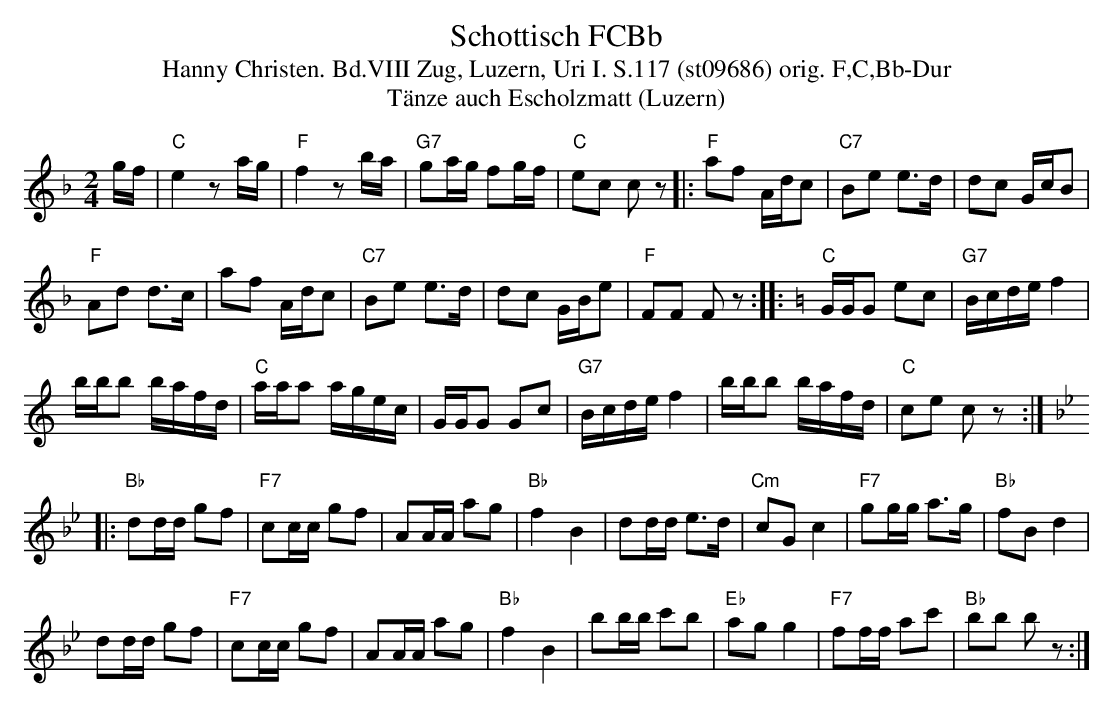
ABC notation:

X:1
T: Schottisch FCBb
T:Hanny Christen. Bd.VIII Zug, Luzern, Uri I. S.117 (st09686) orig. F,C,Bb-Dur
T: T\"anze auch Escholzmatt (Luzern)
M:2/4
L:1/16
K:F
gf | "C"e4 z2ag | "F"f4z2 ba | "G7"g2ag f2gf | "C"e2c2 c2z2 |: "F"a2f2 Adc2 | "C7"B2e2 e3d | d2c2 GcB2 |
"F"A2d2 d3c | a2f2 Adc2 | "C7"B2e2 e3d | d2c2 GBe2 | "F"F2F2 F2z2 :: [K:C] "C"GGG2 e2c2 | "G7"Bcde f4 |
bbb2 bafd | "C"aaa2 agec | GGG2 G2c2 | "G7"Bcde f4 | bbb2 bafd | "C"c2e2 c2z2 :: [K:Bb]
"Bb"d2dd g2f2 | "F7"c2cc g2f2 | A2AA a2g2 | "Bb"f4B4 | d2dd e3d | "Cm"c2G2 c4 | "F7"g2gg a3g | "Bb"f2B2 d4 |
d2dd g2f2 | "F7"c2cc g2f2 | A2AA a2g2 | "Bb"f4B4 | b2bb c'2b2 | "Eb"a2g2 g4 | "F7"f2ff a2c'2 | "Bb"b2b2 b2z2 :|
